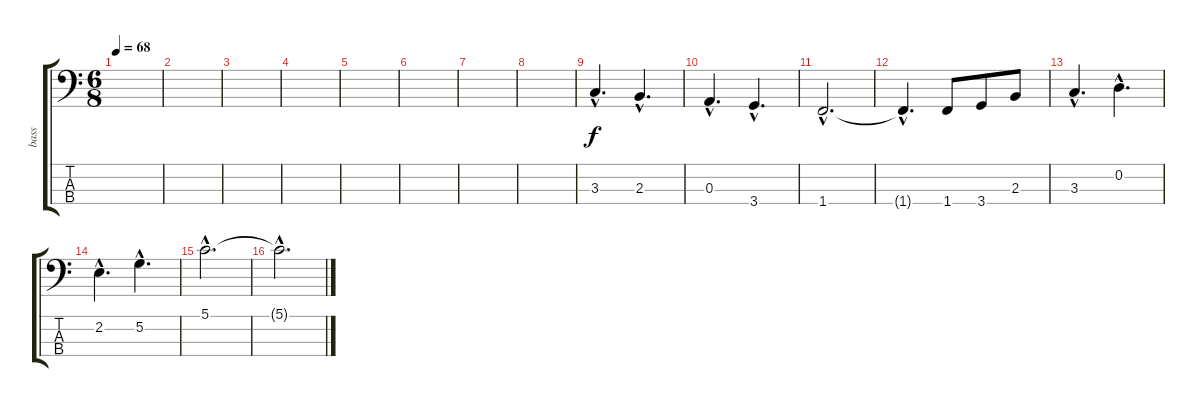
\track ("bass" "bass") {instrument electricbassfinger}
\staff {score tabs}
\tuning (G2 D2 A1 E1) {hide}
\ts (6 8)
\tempo 68
\clef f4
\ks c
|
|
|
|
|
|
|
|
3.3{hac}.4{d} 2.3{hac}.4{d} |
0.3{hac}.4{d} 3.4{hac}.4{d} |
1.4{hac}.2{d} |
1.4{hac t}.4{d} 1.4.8 3.4.8 2.3.8 |
3.3{hac}.4{d} 0.2{hac}.4{d} |
2.2{hac}.4{d} 5.2{hac}.4{d} |
5.1{hac}.2{d} |
5.1{hac t}.2{d}
